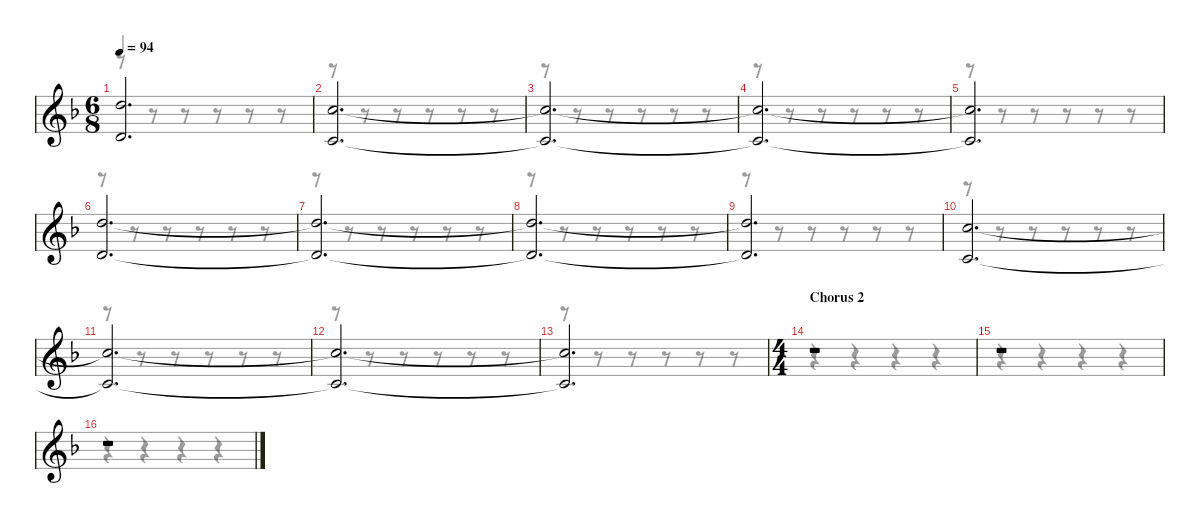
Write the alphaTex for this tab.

\defaultSystemsLayout 4
\hideDynamics
\bracketExtendMode nobrackets
\singleTrackTrackNamePolicy hidden
\multiTrackTrackNamePolicy hidden
\otherSystemsTrackNameOrientation horizontal
\track ("P. Wiberg (Keyboards II)" "org.") {instrument rockorgan}
\staff {score}
\tuning (E4 A3 F3 D3 A2 D2)
\voice
\ts (6 8)
\tempo 94
\clef g2
\ks dminor
(10.1{t acc forcenatural} 9.3{t acc forcenatural}).2{d dy f beam Up} |
(8.1{acc forcenatural} 7.3{acc forcenatural}).2{d beam Up} |
(8.1{t acc forcenatural} 7.3{t acc forcenatural}).2{d beam Up} |
(8.1{t acc forcenatural} 7.3{t acc forcenatural}).2{d beam Up} |
(8.1{t acc forcenatural} 7.3{t acc forcenatural}).2{d beam Up} |
(10.1{acc forcenatural} 9.3{acc forcenatural}).2{d beam Up} |
(10.1{t acc forcenatural} 9.3{t acc forcenatural}).2{d beam Up} |
(10.1{t acc forcenatural} 9.3{t acc forcenatural}).2{d beam Up} |
(10.1{t acc forcenatural} 9.3{t acc forcenatural}).2{d beam Up} |
(8.1{acc forcenatural} 7.3{acc forcenatural}).2{d beam Up} |
(8.1{t acc forcenatural} 7.3{t acc forcenatural}).2{d beam Up} |
(8.1{t acc forcenatural} 7.3{t acc forcenatural}).2{d beam Up} |
(8.1{t acc forcenatural} 7.3{t acc forcenatural}).2{d beam Up} |
\ts (4 4)
\beaming (8 2 2 2 2)
\section ("" "Chorus 2")
r.1{beam Up} |
r.1{beam Up} |
r.1{beam Up}
\voice
\clef g2
\ottava regular
\simile none
\ks dminor
r.8{dy mf beam Down} r.8{beam Down} r.8{beam Down} r.8{beam Down} r.8{beam Down} r.8{beam Down} |
r.8{beam Down} r.8{beam Down} r.8{beam Down} r.8{beam Down} r.8{beam Down} r.8{beam Down} |
r.8{beam Down} r.8{beam Down} r.8{beam Down} r.8{beam Down} r.8{beam Down} r.8{beam Down} |
r.8{beam Down} r.8{beam Down} r.8{beam Down} r.8{beam Down} r.8{beam Down} r.8{beam Down} |
r.8{beam Down} r.8{beam Down} r.8{beam Down} r.8{beam Down} r.8{beam Down} r.8{beam Down} |
r.8{beam Down} r.8{beam Down} r.8{beam Down} r.8{beam Down} r.8{beam Down} r.8{beam Down} |
r.8{beam Down} r.8{beam Down} r.8{beam Down} r.8{beam Down} r.8{beam Down} r.8{beam Down} |
r.8{beam Down} r.8{beam Down} r.8{beam Down} r.8{beam Down} r.8{beam Down} r.8{beam Down} |
r.8{beam Down} r.8{beam Down} r.8{beam Down} r.8{beam Down} r.8{beam Down} r.8{beam Down} |
r.8{beam Down} r.8{beam Down} r.8{beam Down} r.8{beam Down} r.8{beam Down} r.8{beam Down} |
r.8{beam Down} r.8{beam Down} r.8{beam Down} r.8{beam Down} r.8{beam Down} r.8{beam Down} |
r.8{beam Down} r.8{beam Down} r.8{beam Down} r.8{beam Down} r.8{beam Down} r.8{beam Down} |
r.8{beam Down} r.8{beam Down} r.8{beam Down} r.8{beam Down} r.8{beam Down} r.8{beam Down} |
r.4{beam Down} r.4{beam Down} r.4{beam Down} r.4{beam Down} |
r.4{beam Down} r.4{beam Down} r.4{beam Down} r.4{beam Down} |
r.4{beam Down} r.4{beam Down} r.4{beam Down} r.4{beam Down}
